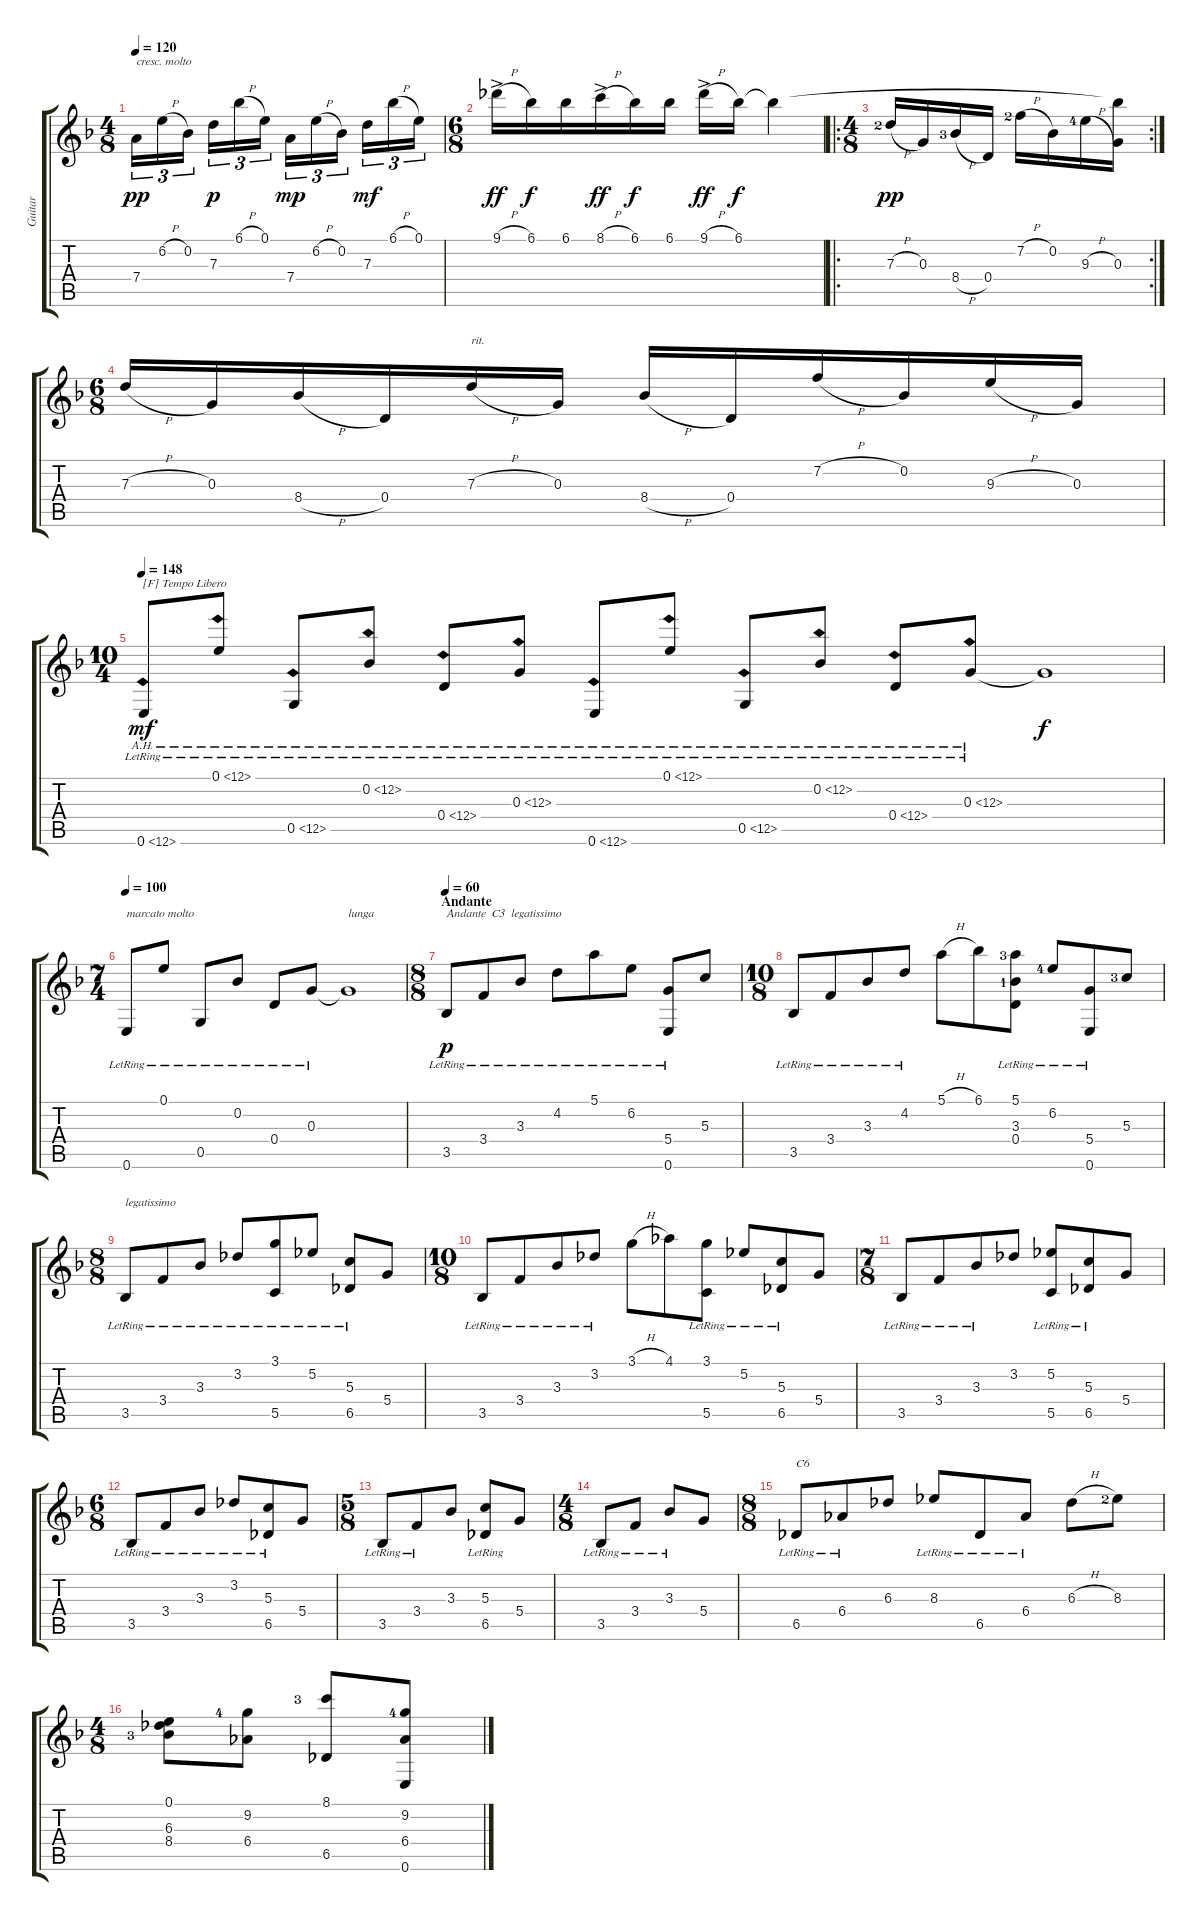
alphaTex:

\track ("Guitar" "Guitar") {instrument acousticguitarnylon}
\staff {score tabs}
\tuning (E4 Bb3 G3 D3 G2 E2) {hide}
\ts (4 8)
\tempo 120
\clef g2
\ks f
7.4.16{tu (3 2) txt "cresc. molto" dy pp} 6.2{h}.16{tu (3 2)} 0.2.16{tu (3 2)} 7.3.16{tu (3 2) dy p} 6.1{h}.16{tu (3 2)} 0.1.16{tu (3 2)} 7.4.16{tu (3 2) dy mp} 6.2{h}.16{tu (3 2)} 0.2.16{tu (3 2)} 7.3.16{tu (3 2) dy mf} 6.1{h}.16{tu (3 2)} 0.1.16{tu (3 2)} |
\ts (6 8)
9.1{h ac}.16{dy ff} 6.1.16{dy f} 6.1.16 8.1{h ac}.16{dy ff} 6.1.16{dy f} 6.1.16 9.1{h ac}.16{dy ff} 6.1.16{dy f} 6.1{t}.4 |
\ro
\rc 2
\ts (4 8)
7.3{h lf 3}.16{dy pp} 0.3.16 8.4{h lf 4}.16 0.4.16 7.2{h lf 3}.16 0.2.16 9.3{h lf 5}.16 (6.1{t} 0.3).16 |
\ts (6 8)
7.3{h}.16 0.3.16 8.4{h}.16 0.4.16 7.3{h}.16{txt "rit."} 0.3.16 8.4{h}.16 0.4.16 7.2{h}.16 0.2.16 9.3{h}.16 0.3.16 |
\ts (10 4)
\tempo 148
0.6{ah 12 lr}.8{txt "[F] Tempo Libero" dy mf} 0.1{ah 12 lr}.8 0.5{ah 12 lr}.8 0.2{ah 12 lr}.8 0.4{ah 12 lr}.8 0.3{ah 12 lr}.8 0.6{ah 12 lr}.8 0.1{ah 12 lr}.8 0.5{ah 12 lr}.8 0.2{ah 12 lr}.8 0.4{ah 12 lr}.8 0.3{ah 12 lr}.8 0.3{t}.1{dy f} |
\ts (7 4)
\tempo 100
0.6{lr}.8{txt "marcato molto"} 0.1{lr}.8 0.5{lr}.8 0.2{lr}.8 0.4{lr}.8 0.3{lr}.8 0.3{t}.1{txt "lunga"} |
\ts (8 8)
\section ("" "Andante")
\tempo 60
3.5{lr}.8{txt "Andante  C3  legatissimo" dy p} 3.4{lr}.8 3.3{lr}.8 4.2{lr}.8 5.1{lr}.8 6.2{lr}.8 (5.4{lr} 0.6{lr}).8 5.3.8 |
\ts (10 8)
3.5{lr}.8 3.4{lr}.8 3.3{lr}.8 4.2{lr}.8 5.1{h}.8 6.1.8 (5.1{lr lf 4} 3.3{lr lf 2} 0.4{lr}).8 6.2{lr lf 5}.8 (5.4{lr} 0.6{lr}).8 5.3{lf 4}.8 |
\ts (8 8)
3.5{lr}.8{txt "legatissimo"} 3.4{lr}.8 3.3{lr}.8 3.2{lr}.8 (3.1{lr} 5.5{lr}).8 5.2{lr}.8 (5.3{lr} 6.5{lr}).8 5.4.8 |
\ts (10 8)
3.5{lr}.8 3.4{lr}.8 3.3{lr}.8 3.2{lr}.8 3.1{h}.8 4.1.8 (3.1{lr} 5.5{lr}).8 5.2{lr}.8 (5.3{lr} 6.5{lr}).8 5.4.8 |
\ts (7 8)
3.5{lr}.8 3.4{lr}.8 3.3{lr}.8 3.2.8 (5.2{lr} 5.5).8 (5.3{lr} 6.5{lr}).8 5.4.8 |
\ts (6 8)
3.5{lr}.8 3.4{lr}.8 3.3{lr}.8 3.2{lr}.8 (5.3{lr} 6.5{lr}).8 5.4.8 |
\ts (5 8)
3.5{lr}.8 3.4{lr}.8 3.3.8 (5.3{lr} 6.5{lr}).8 5.4.8 |
\ts (4 8)
3.5{lr}.8 3.4{lr}.8 3.3{lr}.8 5.4.8 |
\ts (8 8)
6.5{lr}.8{txt "C6"} 6.4{lr}.8 6.3.8 8.3{lr}.8 6.5{lr}.8 6.4{lr}.8 6.3{h}.8 8.3{lf 3}.8 |
\ts (4 8)
(0.1 6.3 8.4{lf 4}).8 (9.2{lf 5} 6.4).8 (8.1{lf 4} 6.5).8 (9.2{lf 5} 6.4 0.6).8
